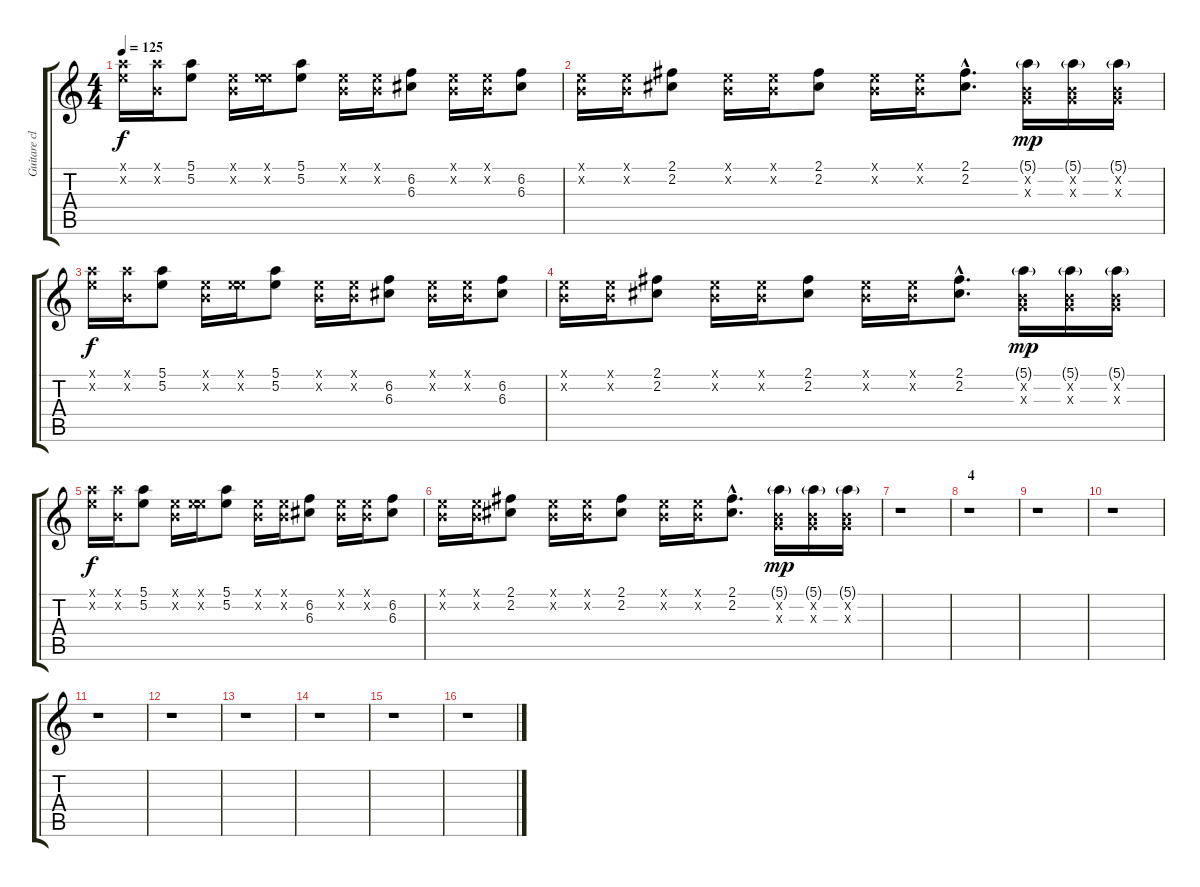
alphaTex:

\track ("Guitare claire" "Guitare cl") {instrument electricguitarclean}
\staff {score tabs}
\tuning (E4 B3 G3 D3 A2 E2) {hide}
\ts (4 4)
\tempo 125
\clef g2
\ks c
(5.1{x} 5.2{x}).16{dy f} (5.1{x} 0.2{x}).16 (5.1 5.2).8 (0.1{x} 0.2{x}).16 (0.1{x} 5.2{x}).16 (5.1 5.2).8 (0.1{x} 0.2{x}).16 (0.1{x} 0.2{x}).16 (6.2 6.3).8 (0.1{x} 0.2{x}).16 (0.1{x} 0.2{x}).16 (6.2 6.3).8 |
(0.1{x} 0.2{x}).16 (0.1{x} 0.2{x}).16 (2.1 2.2).8 (0.1{x} 0.2{x}).16 (0.1{x} 0.2{x}).16 (2.1 2.2).8 (0.1{x} 0.2{x}).16 (0.1{x} 0.2{x}).16 (2.1{hac} 2.2{hac}).8{d} (5.1{g} 0.2{x} 0.3{x}).16{dy mp} (5.1{g} 0.2{x} 0.3{x}).16 (5.1{g} 0.2{x} 0.3{x}).16 |
(5.1{x} 5.2{x}).16{dy f} (5.1{x} 0.2{x}).16 (5.1 5.2).8 (0.1{x} 0.2{x}).16 (0.1{x} 5.2{x}).16 (5.1 5.2).8 (0.1{x} 0.2{x}).16 (0.1{x} 0.2{x}).16 (6.2 6.3).8 (0.1{x} 0.2{x}).16 (0.1{x} 0.2{x}).16 (6.2 6.3).8 |
(0.1{x} 0.2{x}).16 (0.1{x} 0.2{x}).16 (2.1 2.2).8 (0.1{x} 0.2{x}).16 (0.1{x} 0.2{x}).16 (2.1 2.2).8 (0.1{x} 0.2{x}).16 (0.1{x} 0.2{x}).16 (2.1{hac} 2.2{hac}).8{d} (5.1{g} 0.2{x} 0.3{x}).16{dy mp} (5.1{g} 0.2{x} 0.3{x}).16 (5.1{g} 0.2{x} 0.3{x}).16 |
(5.1{x} 5.2{x}).16{dy f} (5.1{x} 0.2{x}).16 (5.1 5.2).8 (0.1{x} 0.2{x}).16 (0.1{x} 5.2{x}).16 (5.1 5.2).8 (0.1{x} 0.2{x}).16 (0.1{x} 0.2{x}).16 (6.2 6.3).8 (0.1{x} 0.2{x}).16 (0.1{x} 0.2{x}).16 (6.2 6.3).8 |
(0.1{x} 0.2{x}).16 (0.1{x} 0.2{x}).16 (2.1 2.2).8 (0.1{x} 0.2{x}).16 (0.1{x} 0.2{x}).16 (2.1 2.2).8 (0.1{x} 0.2{x}).16 (0.1{x} 0.2{x}).16 (2.1{hac} 2.2{hac}).8{d} (5.1{g} 0.2{x} 0.3{x}).16{dy mp} (5.1{g} 0.2{x} 0.3{x}).16 (5.1{g} 0.2{x} 0.3{x}).16 |
r.1 |
\section ("" " 4")
r.1 |
r.1 |
r.1 |
r.1 |
r.1 |
r.1 |
r.1 |
r.1 |
r.1
